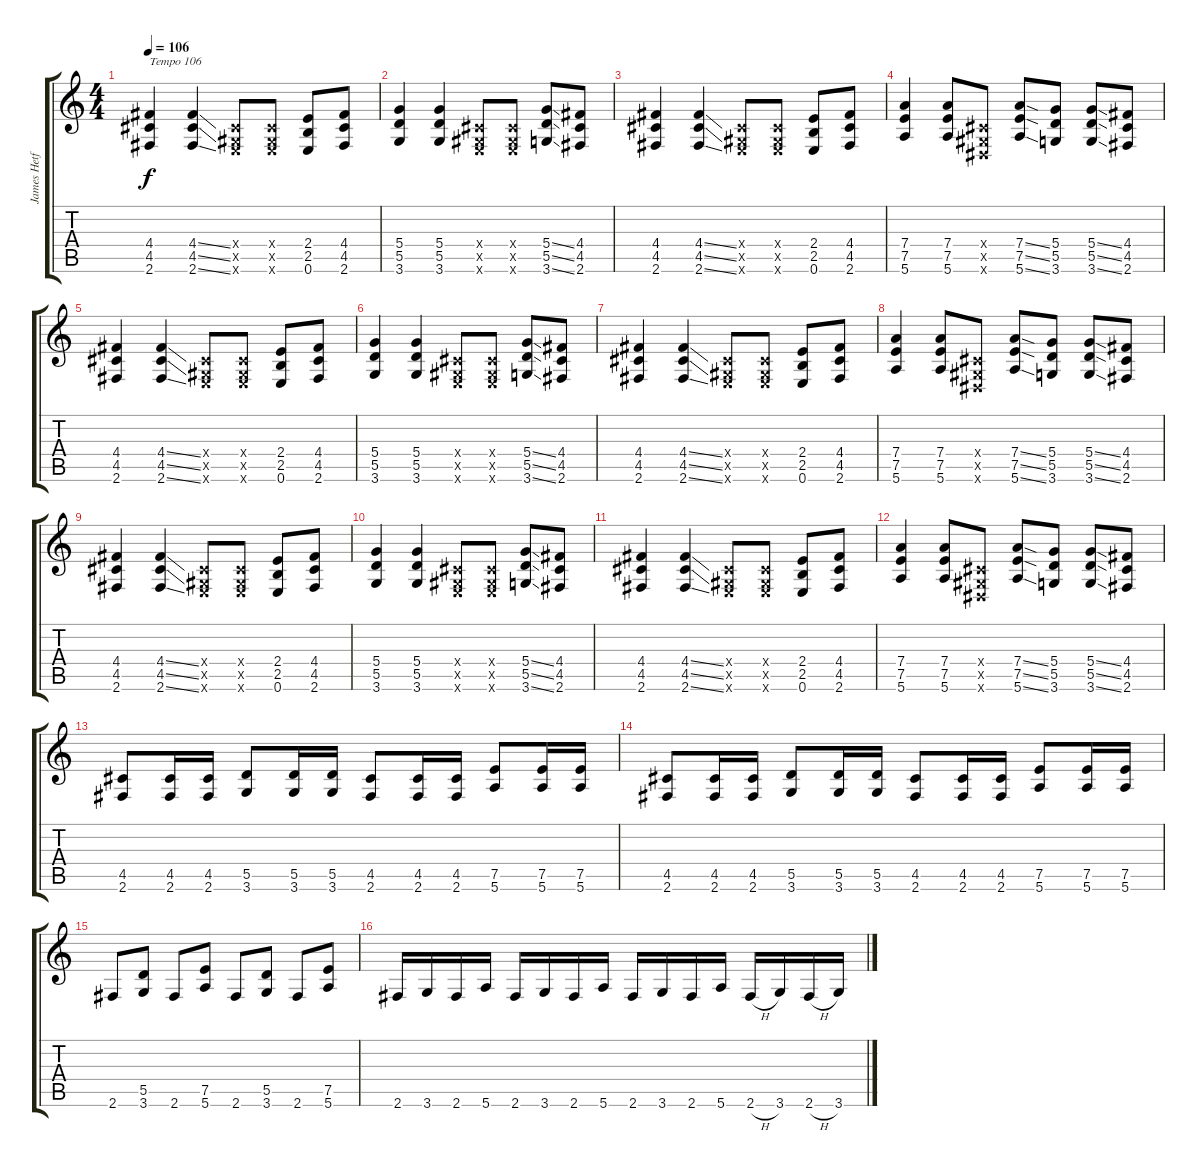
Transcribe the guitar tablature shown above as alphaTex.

\track ("James Hetfield" "James Hetf") {instrument distortionguitar}
\staff {score tabs}
\tuning (E4 B3 G3 D3 A2 E2) {hide}
\ts (4 4)
\tempo 106
\clef g2
\ks c
(4.4 4.5 2.6).4{txt "Tempo 106" dy f} (4.4{ss} 4.5{ss} 2.6{ss}).4 (-1.4{x} -1.5{x} 0.6{x}).8 (-1.4{x} -1.5{x} 0.6{x}).8 (2.4 2.5 0.6).8 (4.4 4.5 2.6).8 |
(5.4 5.5 3.6).4 (5.4 5.5 3.6).4 (-1.4{x} -1.5{x} 0.6{x}).8 (-1.4{x} -1.5{x} 0.6{x}).8 (5.4{ss} 5.5{ss} 3.6{ss}).8 (4.4 4.5 2.6).8 |
(4.4 4.5 2.6).4 (4.4{ss} 4.5{ss} 2.6{ss}).4 (-1.4{x} -1.5{x} 0.6{x}).8 (-1.4{x} -1.5{x} 0.6{x}).8 (2.4 2.5 0.6).8 (4.4 4.5 2.6).8 |
(7.4 7.5 5.6).4 (7.4 7.5 5.6).8 (-1.4{x} -1.5{x} -1.6{x}).8 (7.4{ss} 7.5{ss} 5.6{ss}).8 (5.4 5.5 3.6).8 (5.4{ss} 5.5{ss} 3.6{ss}).8 (4.4 4.5 2.6).8 |
(4.4 4.5 2.6).4 (4.4{ss} 4.5{ss} 2.6{ss}).4 (-1.4{x} -1.5{x} 0.6{x}).8 (-1.4{x} -1.5{x} 0.6{x}).8 (2.4 2.5 0.6).8 (4.4 4.5 2.6).8 |
(5.4 5.5 3.6).4 (5.4 5.5 3.6).4 (-1.4{x} -1.5{x} 0.6{x}).8 (-1.4{x} -1.5{x} 0.6{x}).8 (5.4{ss} 5.5{ss} 3.6{ss}).8 (4.4 4.5 2.6).8 |
(4.4 4.5 2.6).4 (4.4{ss} 4.5{ss} 2.6{ss}).4 (-1.4{x} -1.5{x} 0.6{x}).8 (-1.4{x} -1.5{x} 0.6{x}).8 (2.4 2.5 0.6).8 (4.4 4.5 2.6).8 |
(7.4 7.5 5.6).4 (7.4 7.5 5.6).8 (-1.4{x} -1.5{x} -1.6{x}).8 (7.4{ss} 7.5{ss} 5.6{ss}).8 (5.4 5.5 3.6).8 (5.4{ss} 5.5{ss} 3.6{ss}).8 (4.4 4.5 2.6).8 |
(4.4 4.5 2.6).4 (4.4{ss} 4.5{ss} 2.6{ss}).4 (-1.4{x} -1.5{x} 0.6{x}).8 (-1.4{x} -1.5{x} 0.6{x}).8 (2.4 2.5 0.6).8 (4.4 4.5 2.6).8 |
(5.4 5.5 3.6).4 (5.4 5.5 3.6).4 (-1.4{x} -1.5{x} 0.6{x}).8 (-1.4{x} -1.5{x} 0.6{x}).8 (5.4{ss} 5.5{ss} 3.6{ss}).8 (4.4 4.5 2.6).8 |
(4.4 4.5 2.6).4 (4.4{ss} 4.5{ss} 2.6{ss}).4 (-1.4{x} -1.5{x} 0.6{x}).8 (-1.4{x} -1.5{x} 0.6{x}).8 (2.4 2.5 0.6).8 (4.4 4.5 2.6).8 |
(7.4 7.5 5.6).4 (7.4 7.5 5.6).8 (-1.4{x} -1.5{x} -1.6{x}).8 (7.4{ss} 7.5{ss} 5.6{ss}).8 (5.4 5.5 3.6).8 (5.4{ss} 5.5{ss} 3.6{ss}).8 (4.4 4.5 2.6).8 |
(4.5 2.6).8 (4.5 2.6).16 (4.5 2.6).16 (5.5 3.6).8 (5.5 3.6).16 (5.5 3.6).16 (4.5 2.6).8 (4.5 2.6).16 (4.5 2.6).16 (7.5 5.6).8 (7.5 5.6).16 (7.5 5.6).16 |
(4.5 2.6).8 (4.5 2.6).16 (4.5 2.6).16 (5.5 3.6).8 (5.5 3.6).16 (5.5 3.6).16 (4.5 2.6).8 (4.5 2.6).16 (4.5 2.6).16 (7.5 5.6).8 (7.5 5.6).16 (7.5 5.6).16 |
2.6.8 (5.5 3.6).8 2.6.8 (7.5 5.6).8 2.6.8 (5.5 3.6).8 2.6.8 (7.5 5.6).8 |
2.6.16 3.6.16 2.6.16 5.6.16 2.6.16 3.6.16 2.6.16 5.6.16 2.6.16 3.6.16 2.6.16 5.6.16 2.6{h}.16 3.6.16 2.6{h}.16 3.6.16
